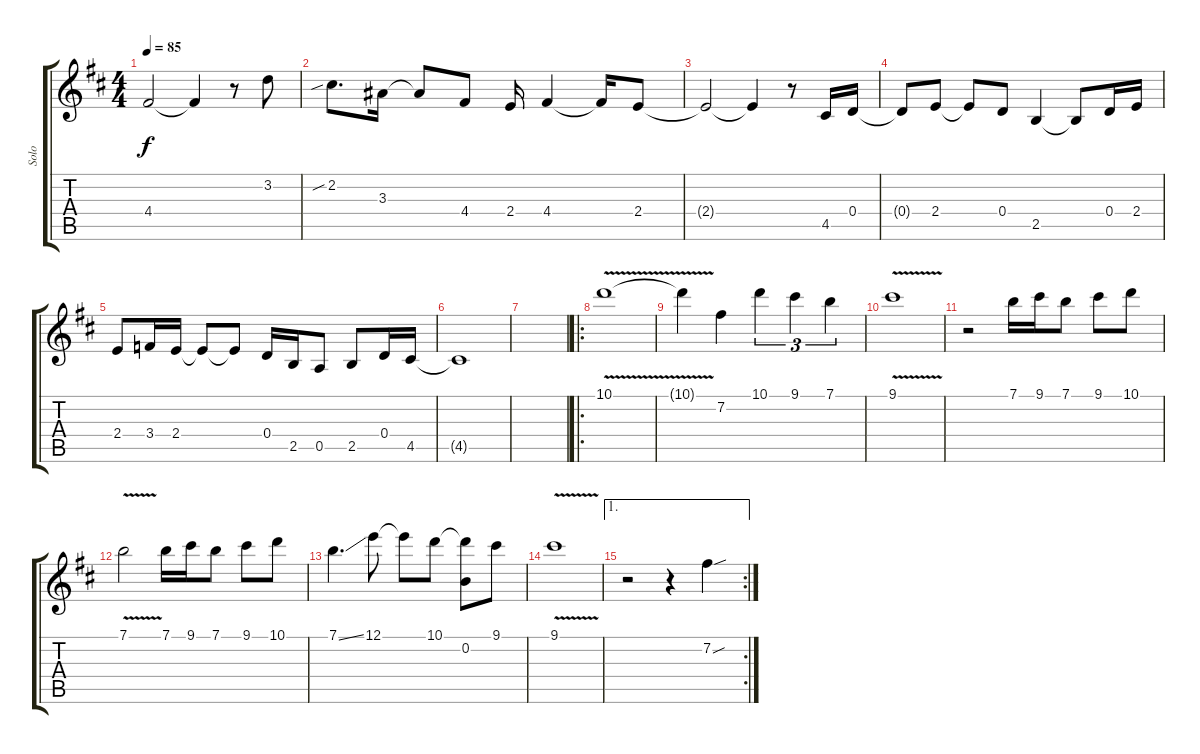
\track ("Solo" "Solo") {instrument acousticguitarsteel}
\staff {score tabs}
\tuning (E4 B3 G3 D3 A2 E2) {hide}
\ts (4 4)
\tempo 85
\clef g2
\ks d
4.4{t}.2{dy f} 4.4{t}.4 r.8 3.2.8 |
2.2{sib}.8{d} 3.3.16 3.3{t}.8 4.4.8 2.4.16 4.4.4 4.4{t}.16 2.4.8 |
2.4{t}.2 2.4{t}.4 r.8 4.5.16 0.4.16 |
0.4{t}.8 2.4.8 2.4{t}.8 0.4.8 2.5.4 2.5{t}.8 0.4.16 2.4.16 |
2.4.8 3.4.16 2.4.16 2.4{t}.8 2.4{t}.8 0.4.16 2.5.16 0.5.8 2.5.8 0.4.16 4.5.16 |
4.5{t}.1 |
|
\ro
10.1{v}.1{volume 16} |
10.1{t}.4 7.2.4 10.1.4{tu (3 2)} 9.1.4{tu (3 2)} 7.1.4{tu (3 2)} |
9.1{v}.1 |
r.2 7.1.16 9.1.16 7.1.8 9.1.8 10.1.8 |
7.1{v}.2 7.1.16 9.1.16 7.1.8 9.1.8 10.1.8 |
7.1{ss}.4{d} 12.1.8 12.1{t}.8 10.1.8 (10.1{t} 0.2).8 9.1.8 |
9.1{v}.1 |
\ae 1
\rc 2
r.2 r.4 7.2{sou}.4
